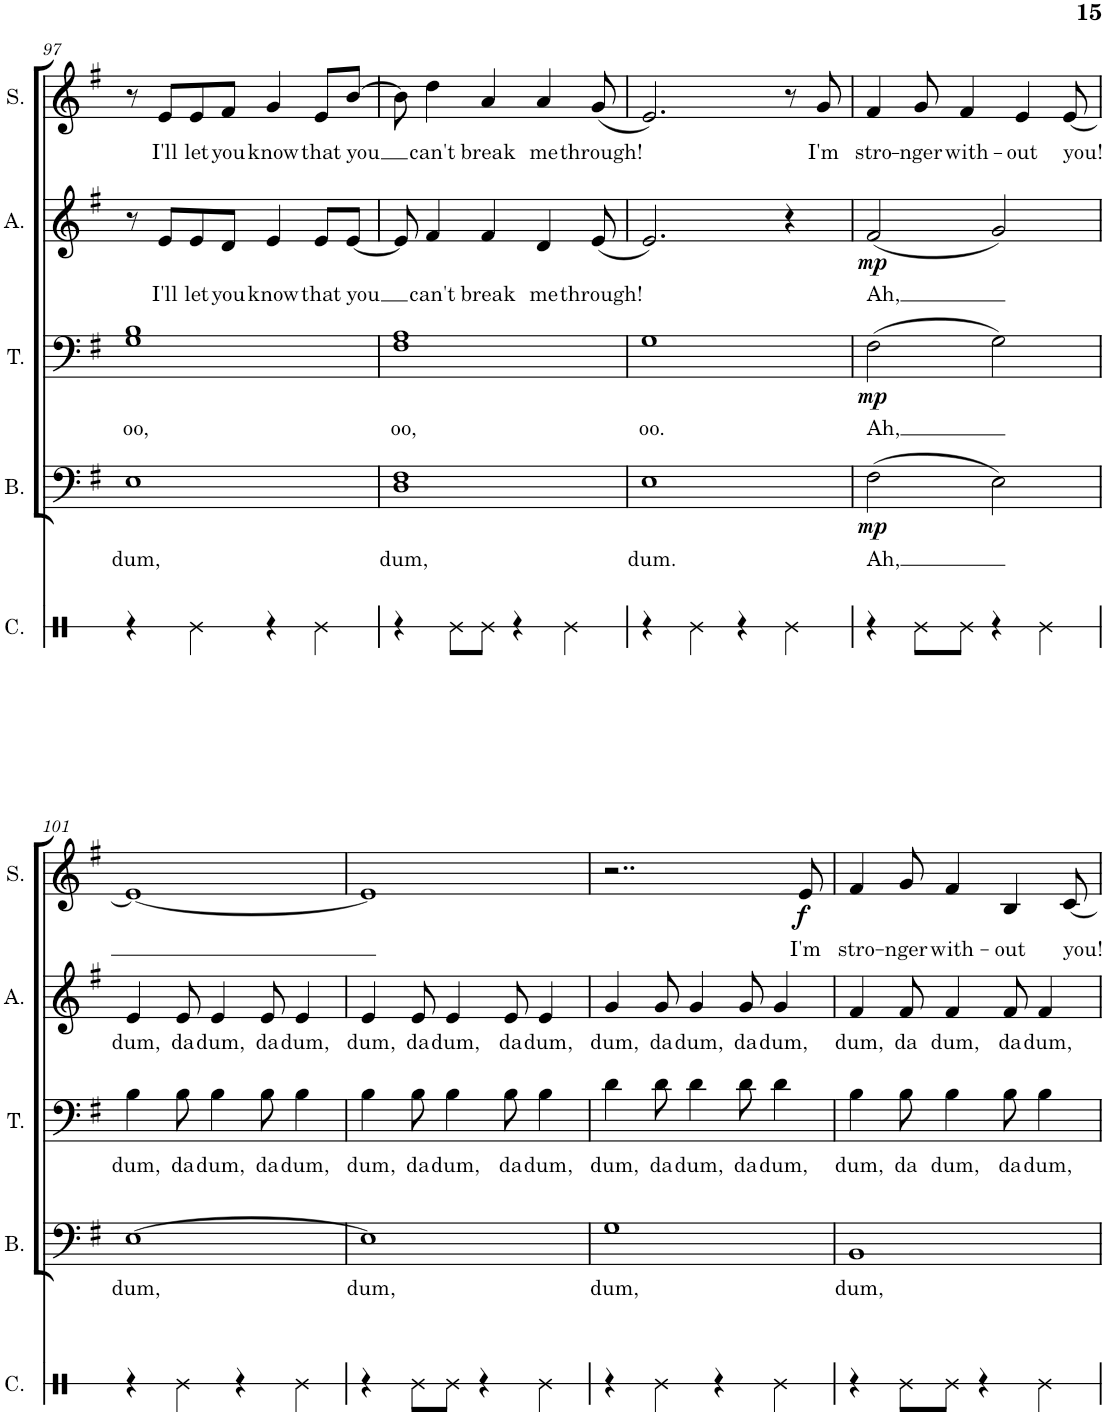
**kern	**kern	**text	**dynam	**kern	**text	**dynam	**kern	**text	**dynam	**kern	**text	**dynam
*part5	*part4	*part4	*part4	*part3	*part3	*part3	*part2	*part2	*part2	*part1	*part1	*part1
*staff5	*staff4	*staff4	*staff4	*staff3	*staff3	*staff3	*staff2	*staff2	*staff2	*staff1	*staff1	*staff1
*I"Claps	*I"Bass	*	*	*I"Tenor	*	*	*I"Alto	*	*	*I"Soprano	*	*
*I'C.	*I'B.	*	*	*I'T.	*	*	*I'A.	*	*	*I'S.	*	*
!!LO:PB:g=z
*clefX	*clefF4	*	*	*clefF4	*	*	*clefG2	*	*	*clefG2	*	*
*k[]	*k[f#]	*	*	*k[f#]	*	*	*k[f#]	*	*	*k[f#]	*	*
*M4/4	*M4/4	*	*	*M4/4	*	*	*M4/4	*	*	*M4/4	*	*
=97	=97	=97	=97	=97	=97	=97	=97	=97	=97	=97	=97	=97
!	!	!LO:LY:b	!	!	!LO:LY:b	!	!	!	!	!	!	!
4r	1E	dum,	.	1G 1B	oo,	.	8r	.	.	8r	.	.
!	!	!	!	!	!	!	!	!LO:LY:b	!	!	!LO:LY:b	!
.	.	.	.	.	.	.	8e/L	I'll	.	8e/L	I'll	.
!	!	!	!	!	!	!	!	!LO:LY:b	!	!	!LO:LY:b	!
4Re\	.	.	.	.	.	.	8e/	let	.	8e/	let	.
!	!	!	!	!	!	!	!	!LO:LY:b	!	!	!LO:LY:b	!
.	.	.	.	.	.	.	8d/J	you	.	8f#/J	you	.
!	!	!	!	!	!	!	!	!LO:LY:b	!	!	!LO:LY:b	!
4r	.	.	.	.	.	.	4e/	know	.	4g/	know	.
!	!	!	!	!	!	!	!	!LO:LY:b	!	!	!LO:LY:b	!
4Re\	.	.	.	.	.	.	8e/L	that	.	8e/L	that	.
!	!	!	!	!	!	!	!	!LO:LY:b	!	!	!LO:LY:b	!
.	.	.	.	.	.	.	[8e/J	you	.	[8b/J	you	.
=98	=98	=98	=98	=98	=98	=98	=98	=98	=98	=98	=98	=98
!	!	!LO:LY:b	!	!	!LO:LY:b	!	!	!	!	!	!	!
4r	1D 1F#	dum,	.	1F# 1A	oo,	.	8e/]	.	.	8b\]	.	.
!	!	!	!	!	!	!	!	!LO:LY:b	!	!	!LO:LY:b	!
.	.	.	.	.	.	.	4f#/	can't	.	4dd\	can't	.
8Re\L	.	.	.	.	.	.	.	.	.	.	.	.
!	!	!	!	!	!	!	!	!LO:LY:b	!	!	!LO:LY:b	!
8Re\J	.	.	.	.	.	.	4f#/	break	.	4a/	break	.
4r	.	.	.	.	.	.	.	.	.	.	.	.
!	!	!	!	!	!	!	!	!LO:LY:b	!	!	!LO:LY:b	!
.	.	.	.	.	.	.	4d/	me	.	4a/	me	.
4Re\	.	.	.	.	.	.	.	.	.	.	.	.
!	!	!	!	!	!	!	!	!LO:LY:b	!	!	!LO:LY:b	!
.	.	.	.	.	.	.	(8e/	through!	.	(8g/	through!	.
=99	=99	=99	=99	=99	=99	=99	=99	=99	=99	=99	=99	=99
!	!	!LO:LY:b	!	!	!LO:LY:b	!	!	!	!	!	!	!
4r	1E	dum.	.	1G	oo.	.	2.e/)	.	.	2.e/)	.	.
4Re\	.	.	.	.	.	.	.	.	.	.	.	.
4r	.	.	.	.	.	.	.	.	.	.	.	.
4Re\	.	.	.	.	.	.	4r	.	.	8r	.	.
!	!	!	!	!	!	!	!	!	!	!	!LO:LY:b	!
.	.	.	.	.	.	.	.	.	.	8g/	I'm	.
=100	=100	=100	=100	=100	=100	=100	=100	=100	=100	=100	=100	=100
!	!	!LO:LY:b	!LO:DY:b	!	!LO:LY:b	!LO:DY:b	!	!LO:LY:b	!LO:DY:b	!	!LO:LY:b	!
4r	(2F#\	Ah,	mp	(2F#\	Ah,	mp	(2f#/	Ah,	mp	4f#/	stro-	.
!	!	!	!	!	!	!	!	!	!	!	!LO:LY:b	!
8Re\L	.	.	.	.	.	.	.	.	.	8g/	-nger	.
!	!	!	!	!	!	!	!	!	!	!	!LO:LY:b	!
8Re\J	.	.	.	.	.	.	.	.	.	4f#/	with-	.
4r	2E\)	.	.	2G\)	.	.	2g/)	.	.	.	.	.
!	!	!	!	!	!	!	!	!	!	!	!LO:LY:b	!
.	.	.	.	.	.	.	.	.	.	4e/	-out	.
4Re\	.	.	.	.	.	.	.	.	.	.	.	.
!	!	!	!	!	!	!	!	!	!	!	!LO:LY:b	!
.	.	.	.	.	.	.	.	.	.	[8e/	you!	.
!!LO:LB:g=z
=101	=101	=101	=101	=101	=101	=101	=101	=101	=101	=101	=101	=101
!	!	!LO:LY:b	!	!	!LO:LY:b	!	!	!LO:LY:b	!	!	!	!
4r	[1E	dum,	.	4B\	dum,	.	4e/	dum,	.	1e_	.	.
!	!	!	!	!	!LO:LY:b	!	!	!LO:LY:b	!	!	!	!
4Re\	.	.	.	8B\	da	.	8e/	da	.	.	.	.
!	!	!	!	!	!LO:LY:b	!	!	!LO:LY:b	!	!	!	!
.	.	.	.	4B\	dum,	.	4e/	dum,	.	.	.	.
4r	.	.	.	.	.	.	.	.	.	.	.	.
!	!	!	!	!	!LO:LY:b	!	!	!LO:LY:b	!	!	!	!
.	.	.	.	8B\	da	.	8e/	da	.	.	.	.
!	!	!	!	!	!LO:LY:b	!	!	!LO:LY:b	!	!	!	!
4Re\	.	.	.	4B\	dum,	.	4e/	dum,	.	.	.	.
=102	=102	=102	=102	=102	=102	=102	=102	=102	=102	=102	=102	=102
!	!	!LO:LY:b	!	!	!LO:LY:b	!	!	!LO:LY:b	!	!	!	!
4r	1E]	dum,	.	4B\	dum,	.	4e/	dum,	.	1e]	.	.
!	!	!	!	!	!LO:LY:b	!	!	!LO:LY:b	!	!	!	!
8Re\L	.	.	.	8B\	da	.	8e/	da	.	.	.	.
!	!	!	!	!	!LO:LY:b	!	!	!LO:LY:b	!	!	!	!
8Re\J	.	.	.	4B\	dum,	.	4e/	dum,	.	.	.	.
4r	.	.	.	.	.	.	.	.	.	.	.	.
!	!	!	!	!	!LO:LY:b	!	!	!LO:LY:b	!	!	!	!
.	.	.	.	8B\	da	.	8e/	da	.	.	.	.
!	!	!	!	!	!LO:LY:b	!	!	!LO:LY:b	!	!	!	!
4Re\	.	.	.	4B\	dum,	.	4e/	dum,	.	.	.	.
=103	=103	=103	=103	=103	=103	=103	=103	=103	=103	=103	=103	=103
!	!	!LO:LY:b	!	!	!LO:LY:b	!	!	!LO:LY:b	!	!	!	!
4r	1G	dum,	.	4d\	dum,	.	4g/	dum,	.	2..r	.	.
!	!	!	!	!	!LO:LY:b	!	!	!LO:LY:b	!	!	!	!
4Re\	.	.	.	8d\	da	.	8g/	da	.	.	.	.
!	!	!	!	!	!LO:LY:b	!	!	!LO:LY:b	!	!	!	!
.	.	.	.	4d\	dum,	.	4g/	dum,	.	.	.	.
4r	.	.	.	.	.	.	.	.	.	.	.	.
!	!	!	!	!	!LO:LY:b	!	!	!LO:LY:b	!	!	!	!
.	.	.	.	8d\	da	.	8g/	da	.	.	.	.
!	!	!	!	!	!LO:LY:b	!	!	!LO:LY:b	!	!	!	!
4Re\	.	.	.	4d\	dum,	.	4g/	dum,	.	.	.	.
!	!	!	!	!	!	!	!	!	!	!	!LO:LY:b	!LO:DY:b
.	.	.	.	.	.	.	.	.	.	8e/	I'm	f
=104	=104	=104	=104	=104	=104	=104	=104	=104	=104	=104	=104	=104
!	!	!LO:LY:b	!	!	!LO:LY:b	!	!	!LO:LY:b	!	!	!LO:LY:b	!
4r	1BB	dum,	.	4B\	dum,	.	4f#/	dum,	.	4f#/	stro-	.
!	!	!	!	!	!LO:LY:b	!	!	!LO:LY:b	!	!	!LO:LY:b	!
8Re\L	.	.	.	8B\	da	.	8f#/	da	.	8g/	-nger	.
!	!	!	!	!	!LO:LY:b	!	!	!LO:LY:b	!	!	!LO:LY:b	!
8Re\J	.	.	.	4B\	dum,	.	4f#/	dum,	.	4f#/	with-	.
4r	.	.	.	.	.	.	.	.	.	.	.	.
!	!	!	!	!	!LO:LY:b	!	!	!LO:LY:b	!	!	!LO:LY:b	!
.	.	.	.	8B\	da	.	8f#/	da	.	4B/	-out	.
!	!	!	!	!	!LO:LY:b	!	!	!LO:LY:b	!	!	!	!
4Re\	.	.	.	4B\	dum,	.	4f#/	dum,	.	.	.	.
!	!	!	!	!	!	!	!	!	!	!	!LO:LY:b	!
.	.	.	.	.	.	.	.	.	.	[8c/	you!	.
=	=	=	=	=	=	=	=	=	=	=	=	=
*-	*-	*-	*-	*-	*-	*-	*-	*-	*-	*-	*-	*-
